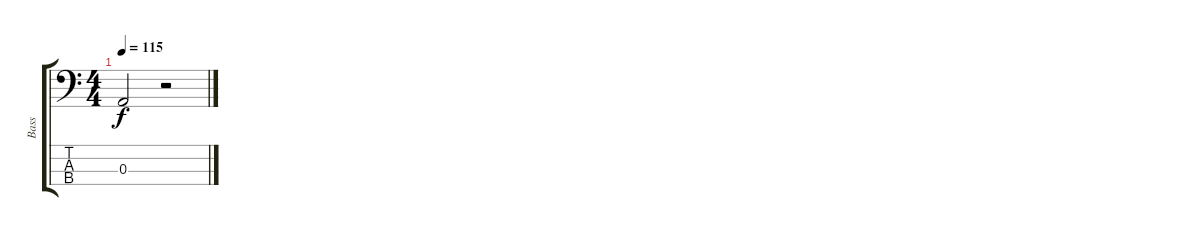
\track ("Bass" "Bass") {instrument electricbassfinger}
\staff {score tabs}
\tuning (G2 D2 A1 E1) {hide}
\ts (4 4)
\tempo 115
\clef f4
\ks c
0.3{t}.2{dy f} r.2
